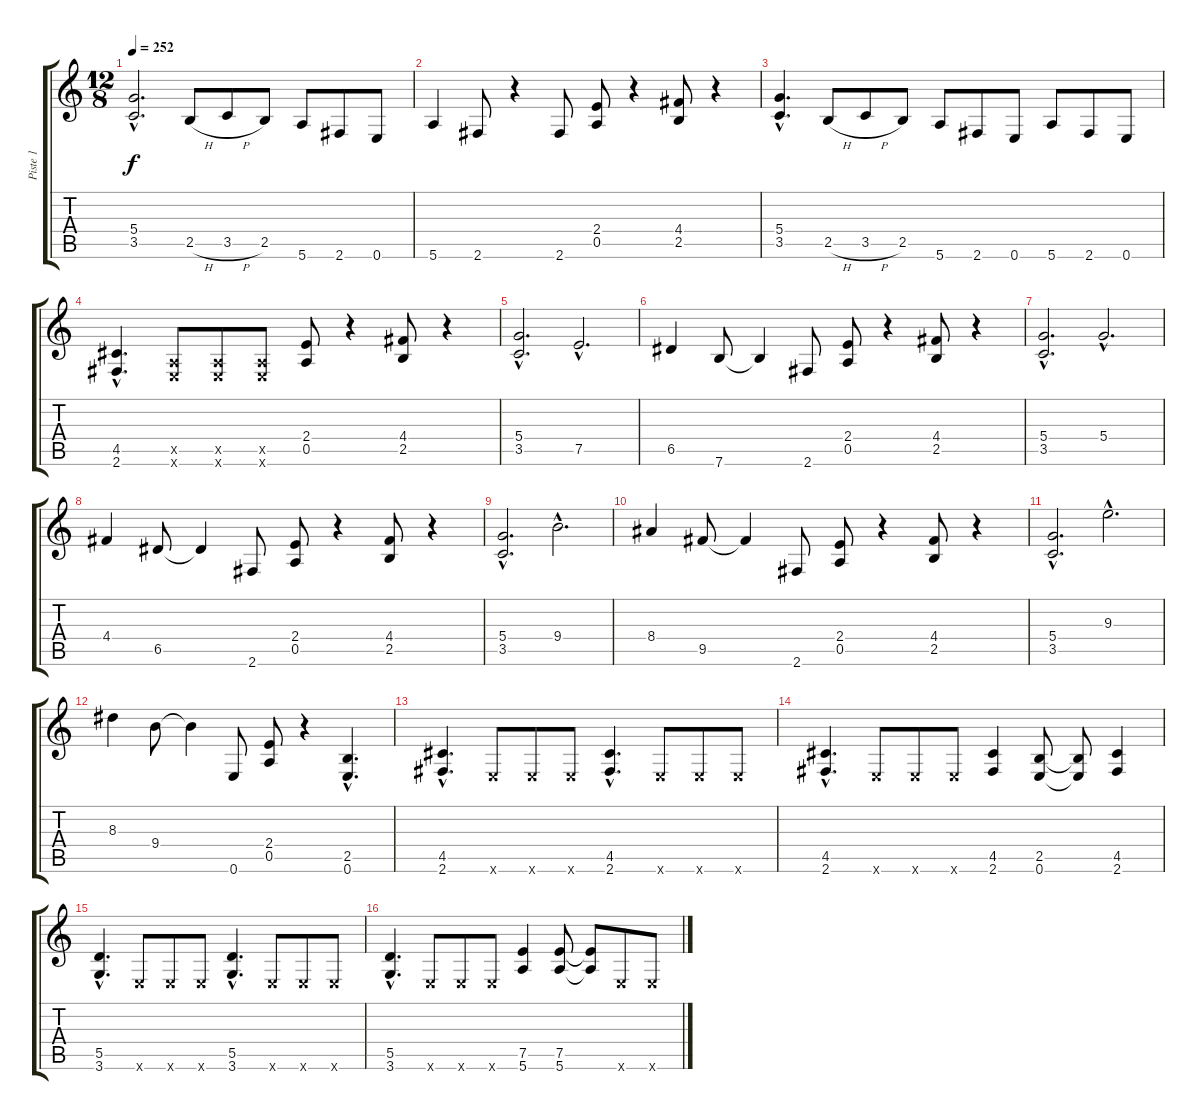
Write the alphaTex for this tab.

\track ("Piste 1" "Piste 1") {instrument distortionguitar}
\staff {score tabs}
\tuning (E4 B3 G3 D3 A2 E2) {hide}
\ts (12 8)
\tempo 252
\clef g2
\ks c
(5.4{hac} 3.5{hac}).2{d dy f} 2.5{h}.8 3.5{h}.8 2.5.8 5.6.8 2.6.8 0.6.8 |
5.6.4 2.6.8 r.4 2.6.8 (2.4 0.5).8 r.4 (4.4 2.5).8 r.4 |
(5.4{hac} 3.5{hac}).4{d} 2.5{h}.8 3.5{h}.8 2.5.8 5.6.8 2.6.8 0.6.8 5.6.8 2.6.8 0.6.8 |
(4.5{hac} 2.6{hac}).4{d} (0.5{x} 0.6{x}).8 (0.5{x} 0.6{x}).8 (0.5{x} 0.6{x}).8 (2.4 0.5).8 r.4 (4.4 2.5).8 r.4 |
(5.4{hac} 3.5{hac}).2{d} 7.5{hac}.2{d} |
6.5.4 7.6.8 7.6{t}.4 2.6.8 (2.4 0.5).8 r.4 (4.4 2.5).8 r.4 |
(5.4{hac} 3.5{hac}).2{d} 5.4{hac}.2{d} |
4.4.4 6.5.8 6.5{t}.4 2.6.8 (2.4 0.5).8 r.4 (4.4 2.5).8 r.4 |
(5.4{hac} 3.5{hac}).2{d} 9.4{hac}.2{d} |
8.4.4 9.5.8 9.5{t}.4 2.6.8 (2.4 0.5).8 r.4 (4.4 2.5).8 r.4 |
(5.4{hac} 3.5{hac}).2{d} 9.3{hac}.2{d} |
8.3.4 9.4.8 9.4{t}.4 0.6.8 (2.4 0.5).8 r.4 (2.5{hac} 0.6{hac}).4{d} |
(4.5{hac} 2.6{hac}).4{d} 0.6{x}.8 0.6{x}.8 0.6{x}.8 (4.5{hac} 2.6{hac}).4{d} 0.6{x}.8 0.6{x}.8 0.6{x}.8 |
(4.5{hac} 2.6{hac}).4{d} 0.6{x}.8 0.6{x}.8 0.6{x}.8 (4.5 2.6).4 (2.5 0.6).8 (2.5{t} 0.6{t}).8 (4.5 2.6).4 |
(5.5{hac} 3.6{hac}).4{d} 0.6{x}.8 0.6{x}.8 0.6{x}.8 (5.5{hac} 3.6{hac}).4{d} 0.6{x}.8 0.6{x}.8 0.6{x}.8 |
(5.5{hac} 3.6{hac}).4{d} 0.6{x}.8 0.6{x}.8 0.6{x}.8 (7.5 5.6).4 (7.5 5.6).8 (7.5{t} 5.6{t}).8 0.6{x}.8 0.6{x}.8
